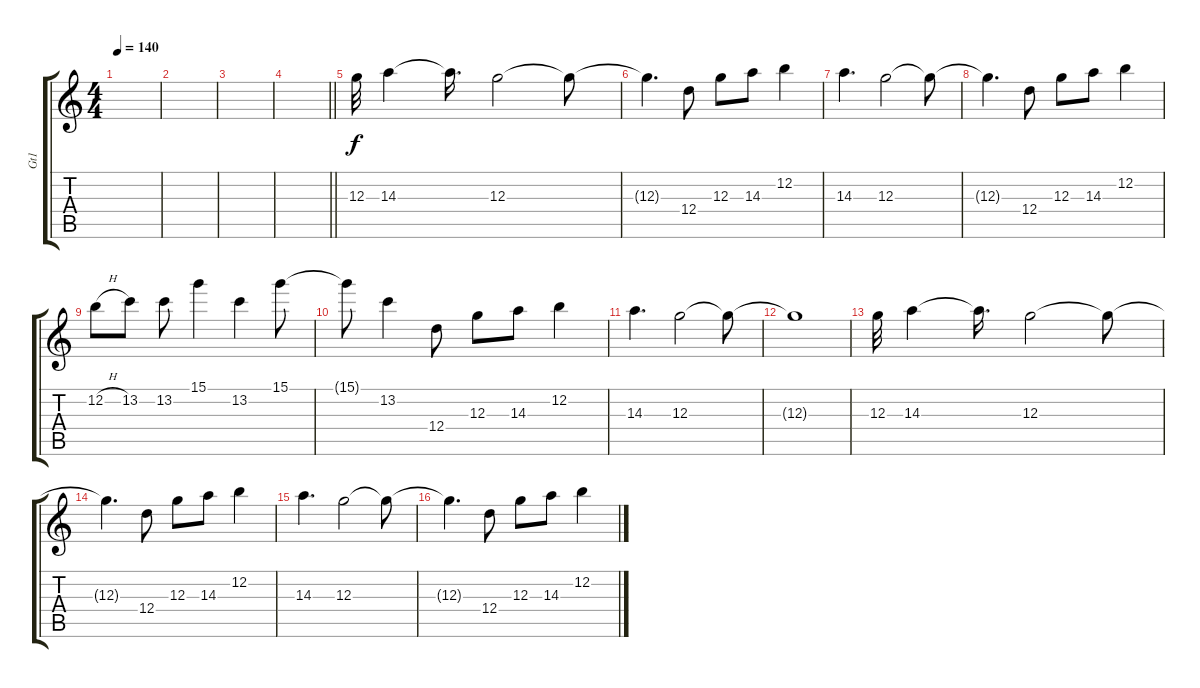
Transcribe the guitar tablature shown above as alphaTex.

\track ("Gt1" "Gt1") {instrument overdrivenguitar}
\staff {score tabs}
\tuning (E4 B3 G3 D3 A2 E2) {hide}
\ts (4 4)
\tempo 140
\clef g2
\ks c
|
|
|
\barLineRight lightlight
|
12.3.32 14.3.4 14.3{t}.16{d} 12.3.2 12.3{t}.8 |
12.3{t}.4{d} 12.4.8 12.3.8 14.3.8 12.2.4 |
14.3.4{d} 12.3.2 12.3{t}.8 |
12.3{t}.4{d} 12.4.8 12.3.8 14.3.8 12.2.4 |
12.2{h}.8 13.2.8 13.2.8 15.1.4 13.2.4 15.1.8 |
15.1{t}.8 13.2.4 12.4.8 12.3.8 14.3.8 12.2.4 |
14.3.4{d} 12.3.2 12.3{t}.8 |
12.3{t}.1 |
12.3.32 14.3.4 14.3{t}.16{d} 12.3.2 12.3{t}.8 |
12.3{t}.4{d} 12.4.8 12.3.8 14.3.8 12.2.4 |
14.3.4{d} 12.3.2 12.3{t}.8 |
12.3{t}.4{d} 12.4.8 12.3.8 14.3.8 12.2.4
